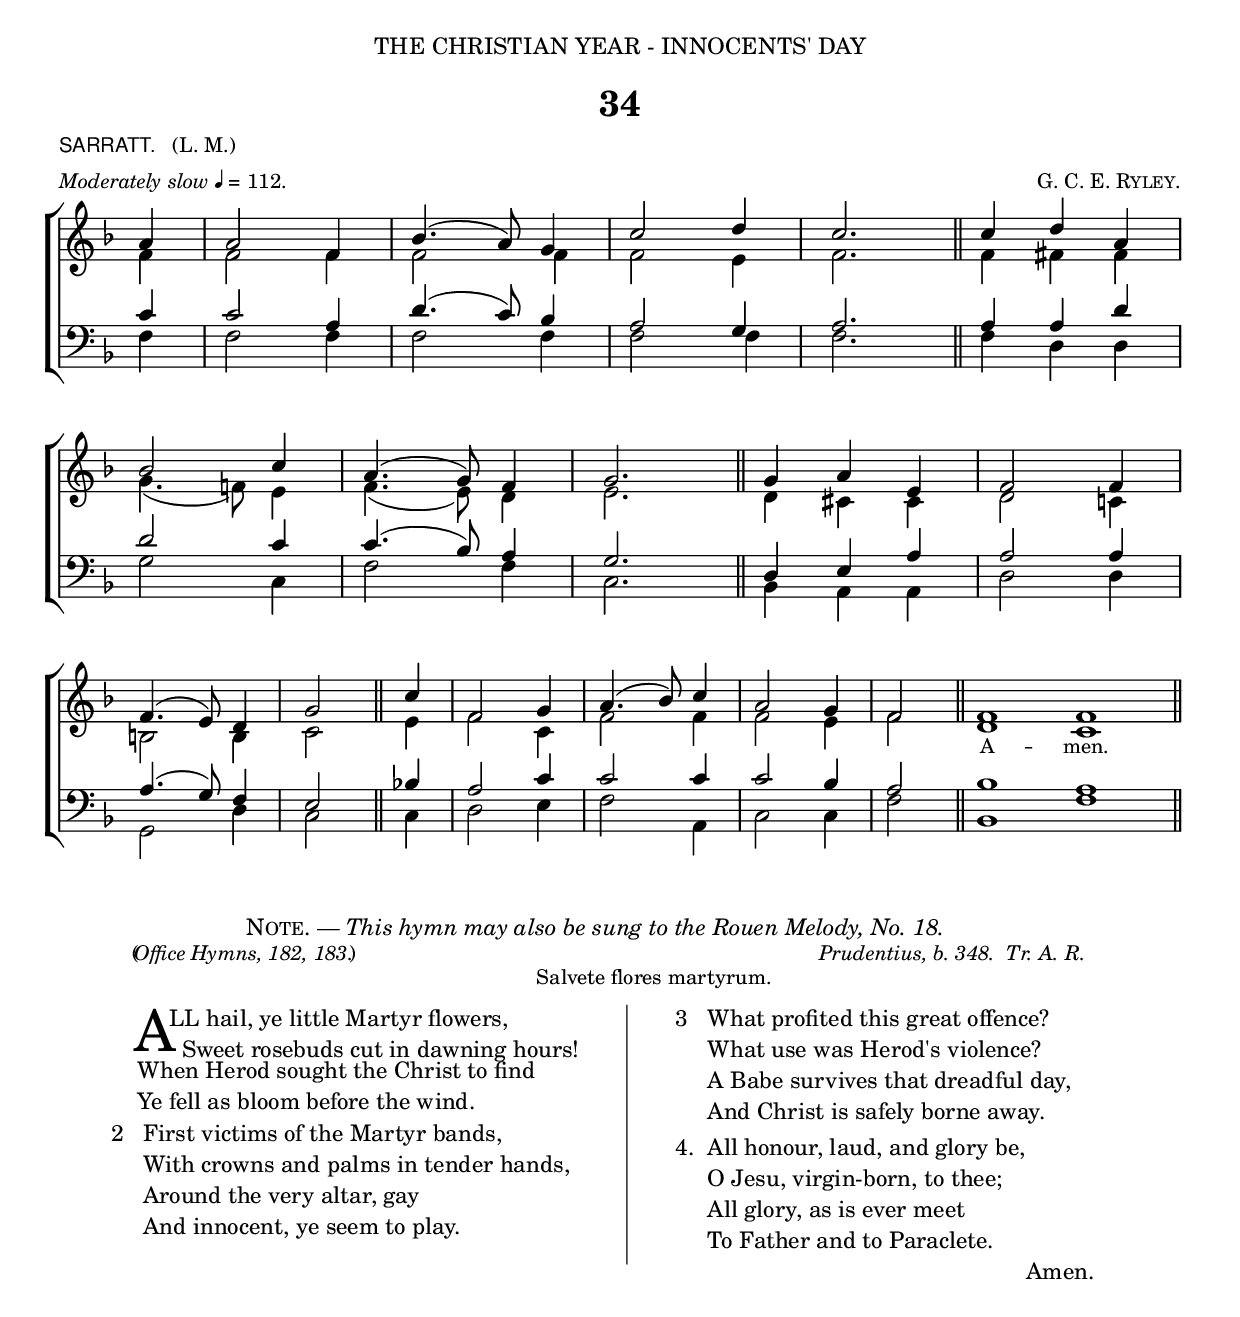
%%% 086.png
%%% Hymn 34 Sarratt All Hail, ye little
%%% Version 2

\version "2.10"

\header {
  dedication = \markup { \center-align { "THE CHRISTIAN YEAR - INNOCENTS' DAY"
		\hspace #0.1 }}	
  title = "34"
  
  meter = \markup {  \small { \column {  \line { \sans {"SARRATT."} \hspace #1 \roman {"(L. M.)"}}
                                        \line { \italic {Moderately slow} \fontsize #-5 \general-align #Y #DOWN \note #"4" #1 = 112.}}}}   
  
  arranger =  \markup {  \small \center-align {
		            \line{ " " } 
  			    \line { \smallCaps "G. C. E. Ryley."}}}
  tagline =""
}

%%% SATB voices

global = {
  \time 3/4 
  \key f \major 
  \set Staff.midiInstrument = "church organ"
}

soprano = \relative c' {
  \tag #'Tune { \partial 4 a'4 | a2 f4 | bes4.( a8) g4 | c2 d4 | c2. \bar "||" c4 d4 a4 | \break
  bes2 c4 | a4.( g8) f4 | g2. \bar "||" g4 a4 e4 | f2 f4 | \break
  f4.( e8) d4 | g2 \bar "||" c4 | f,2 g4 | a4.( bes8) c4 | a2 g4 \bar "|"
      \set Score.measurePosition = #(ly:make-moment 1 4)
	f2 \bar "||" }
  \tag #'Amen {\time 4/2 \new Voice = "Amen" { f1 f1 } }\oneVoice \bar "||"

}

alto = \relative c' {
  \tag #'Tune { \partial 4 f4 | f2 f4 | f2 f4 | f2 e4 | f2. \bar "||" f4 fis4 fis4 |
  g4.( f!8) e4 | f4.( e8) d4 | e2. \bar "||" d4 cis4 cis4 | d2 c!4 |
  b2 b4 | c2 \bar "||" e4 | f2 c4 | f2 f4 | f2 e4 \bar "|"
      \set Score.measurePosition = #(ly:make-moment 1 4)
      f2 \bar "||" }
  \tag #'Amen { d1 c1 } \bar "||" 
}

tenor = \relative c { \clef bass
  \tag #'Tune { \partial 4 c'4 | c2 a4 | d4.( c8) bes4 | a2 g4 | a2. \bar "||" a4 a4 d4 |
  d2 c4 | c4.( bes8) a4 | g2. \bar "||" d4 e4 a4 | a2 a4 |
  a4.( g8) f4 | e2 \bar "||" bes'!4 | a2 c4 | c2 c4 | c2 bes4 \bar "|"
      \set Score.measurePosition = #(ly:make-moment 1 4)
      a2 \bar "||" }
  \tag #'Amen { bes1 a1 }\bar "||"
}

bass = \relative c { \clef bass
  \tag #'Tune { \partial 4 f4 | f2 f4 | f2 f4 | f2 f4 | f2. \bar "||" f4 d4 d4 |
  g2 c,4 | f2 f4 | c2. \bar "||" bes4 a4 a4 | d2 d4 |
  g,2 d'4 | c2 \bar "||" c4 | d2 e4 | f2 a,4 | c2 c4 \bar "|"
      \set Score.measurePosition = #(ly:make-moment 1 4)
      f2 \bar "||" }
  \tag #'Amen { bes,1 f'1 } \bar "||"
}

#(ly:set-option 'point-and-click #f)

\paper {
  #(set-paper-size "a4")
%  annotate-spacing = ##t
  print-page-number = ##f
  ragged-last-bottom = ##t
  ragged-bottom = ##t
}

\book{

\score{
\new ChoirStaff	
 <<

	\context Staff = upper << 
	\context Voice = sopranos { \voiceOne \global \soprano }
	\context Voice = altos    {\voiceTwo \global \alto }
	                      >>
	\new Lyrics \lyricsto "Amen" { \override LyricText #'font-size = #-1 A -- men. }
	\context Staff = lower <<
	\context Voice = tenors { \voiceOne \global \tenor }
	\context Voice = basses { \voiceTwo \global \bass }
			        >> 
			      

 >>
\layout {
		indent=0
%		\context { \Score timing = ##f }
		\context { \Score \remove "Bar_number_engraver" }
		\context { \Staff \remove "Time_signature_engraver" }
		\context { \Score \remove "Mark_engraver"  }
                \context { \Staff \consists "Mark_engraver"  }
	}

	
} %%score bracket

%%%% score block to generate tune midi without Amen

\score {
\new ChoirStaff	
 <<

	\context Staff = upper << 
	\context Voice = sopranos { \voiceOne \global \removeWithTag #'Amen \soprano }
	\context Voice = altos    {\voiceTwo \global \removeWithTag #'Amen \alto }
	                      >>
	\context Staff = lower <<
	\context Voice = tenors { \voiceOne \global \removeWithTag #'Amen \tenor }
	\context Voice = basses { \voiceTwo \global \removeWithTag #'Amen \bass }
			        >>
 >>
	
\midi {    \context { \Score tempoWholesPerMinute = #(ly:make-moment 112 4) } }

} 

%%% score block to generate Amen midi without main tune

\score {
\new ChoirStaff	
 <<

	\context Staff = upper << 
	\context Voice = sopranos { \voiceOne \global \removeWithTag #'Tune \soprano }
	\context Voice = altos    {\voiceTwo \global \removeWithTag #'Tune \alto }
	                      >>
	\context Staff = lower <<
	\context Voice = tenors { \voiceOne \global \removeWithTag #'Tune \tenor }
	\context Voice = basses { \voiceTwo \global \removeWithTag #'Tune \bass }
			        >>
 >>
	
\midi {    \context { \Score tempoWholesPerMinute = #(ly:make-moment 112 4) } }

} 

%%% Hymn Note

\markup { \hspace #18 \smallCaps "Note." "—" \italic "This hymn may also be sung to the Rouen Melody, No. 18." } 

%%% Lyric titles and attributions

\markup { \hspace #7 \small {  "(" \hspace #-1 \italic "Office Hymns, 182, 183." \hspace #-1 ")" \hspace #44 \italic "Prudentius, b. 348.  Tr. A. R."  }  } 

\markup { \hspace #46 \small "Salvete flores martyrum." }

%%% Main lyric block
%%% To fit on one page, lyrics are in 3 columns: column 1 (verses ), column 2 (a dividing line), column 3 (verses)

\markup { \hspace #5 %%add space as necc. to center the column
          \column { %% super column of everything
            \line { %% a master line of 3 columns
              \column { %% column 1
	      \hspace #0.2 % adds vertical spacing between verses
	        \column { %%stanza 1 is a column of 2 lines  
	          \line { \hspace #2.2 \column { \lower #2.4 \fontsize #8 "A" }   %%Drop Cap goes here
			 \hspace #-1.2    %% adjust this if other letters are too far from Drop Cap
			\column  { \raise #0.0 "LL hail, ye little Martyr flowers," "  Sweet rosebuds cut in dawning hours!" } }          
	          \line { \hspace #2.5  %%adjust hspace until this line left edge is flush with Drop Cap
			\lower  #1.56  %%adjust this until the line spacing looks right
			\column {   
				"When Herod sought the Christ to find"
				"Ye fell as bloom before the wind."
			  		}}
	          } %% finish stanza 1
		  
	         \hspace #0.2 % adds vertical spacing between verses
                 \line { "2  "
                    \column {	     
			    "First victims of the Martyr bands,"
			    "With crowns and palms in tender hands,"
			    "Around the very altar, gay"
			    "And innocent, ye seem to play."  
	         }}
	}  %% finish Page column 1
		
	\hspace #4 %%adds horizontal space columns 1 and 2   
			   
	\column { \filled-box #'(0.0 . 0.1) #'( -26 . -1) #0 }       %%Column 2. This is the line dviding the columns 1 and 3. 
			   	   
	\hspace #4 %%adds horizontal space between columns 2 and 3
	   
	\column { %%start page column 3		
 
	   \hspace #0.2 % adds vertical spacing between verses
	   \line { "3  "
             \column { 
		     "What profited this great offence?"
		     "What use was Herod's violence?"
		     "A Babe survives that dreadful day,"
		     "And Christ is safely borne away."    
	   }}
	    \hspace #0.2 % adds vertical spacing between verses
           \line { "4. "
             \column {    
		     "All honour, laud, and glory be,"
		     "O Jesu, virgin-born, to thee;"
		     "All glory, as is ever meet"
		     "To Father and to Paraclete."
		     "                                                  Amen."
	   }}   
	  } %% end column 3
	  } %% master line bracket
	  
          } %% page super column bracket
} %%markup bracket

	
} %%book bracket

